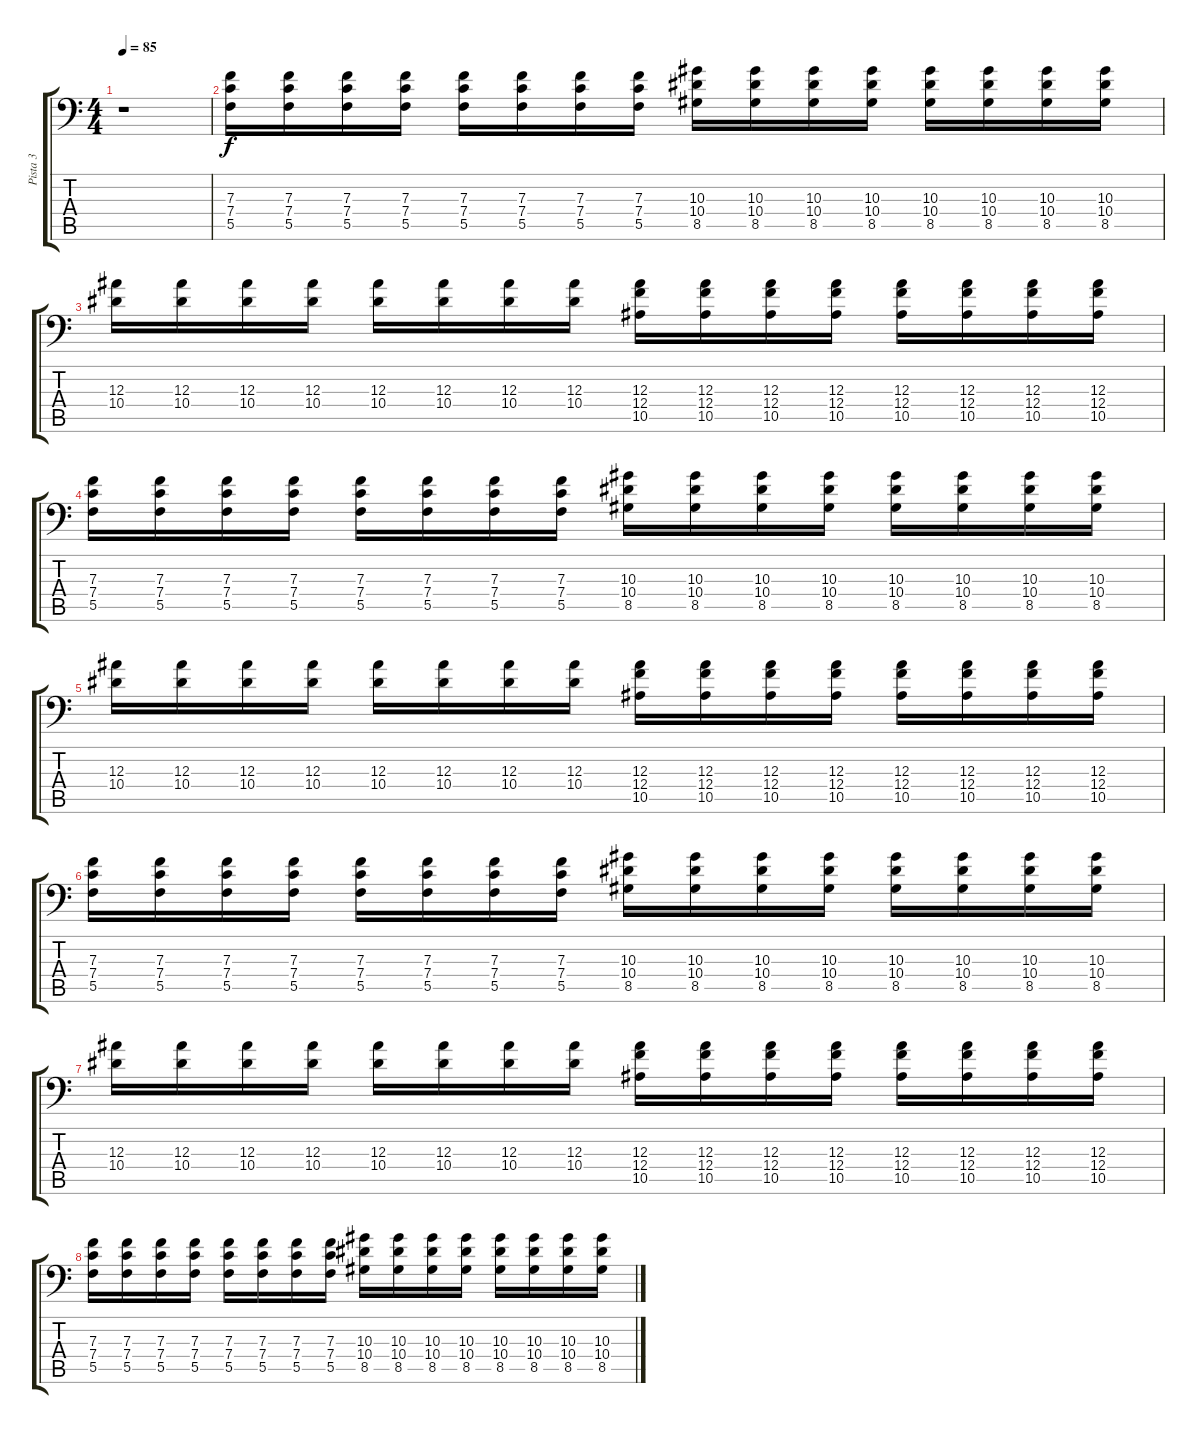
\track ("Pista 3" "Pista 3") {instrument distortionguitar}
\staff {score tabs}
\tuning (G3 D3 Bb2 F2 C2 F1) {hide}
\ts (4 4)
\tempo 85
\clef f4
\ks c
r.1{dy f} |
(7.3 7.4 5.5).16 (7.3 7.4 5.5).16 (7.3 7.4 5.5).16 (7.3 7.4 5.5).16 (7.3 7.4 5.5).16 (7.3 7.4 5.5).16 (7.3 7.4 5.5).16 (7.3 7.4 5.5).16 (10.3 10.4 8.5).16 (10.3 10.4 8.5).16 (10.3 10.4 8.5).16 (10.3 10.4 8.5).16 (10.3 10.4 8.5).16 (10.3 10.4 8.5).16 (10.3 10.4 8.5).16 (10.3 10.4 8.5).16 |
(12.3 10.4).16 (12.3 10.4).16 (12.3 10.4).16 (12.3 10.4).16 (12.3 10.4).16 (12.3 10.4).16 (12.3 10.4).16 (12.3 10.4).16 (12.3 12.4 10.5).16 (12.3 12.4 10.5).16 (12.3 12.4 10.5).16 (12.3 12.4 10.5).16 (12.3 12.4 10.5).16 (12.3 12.4 10.5).16 (12.3 12.4 10.5).16 (12.3 12.4 10.5).16 |
(7.3 7.4 5.5).16 (7.3 7.4 5.5).16 (7.3 7.4 5.5).16 (7.3 7.4 5.5).16 (7.3 7.4 5.5).16 (7.3 7.4 5.5).16 (7.3 7.4 5.5).16 (7.3 7.4 5.5).16 (10.3 10.4 8.5).16 (10.3 10.4 8.5).16 (10.3 10.4 8.5).16 (10.3 10.4 8.5).16 (10.3 10.4 8.5).16 (10.3 10.4 8.5).16 (10.3 10.4 8.5).16 (10.3 10.4 8.5).16 |
(12.3 10.4).16 (12.3 10.4).16 (12.3 10.4).16 (12.3 10.4).16 (12.3 10.4).16 (12.3 10.4).16 (12.3 10.4).16 (12.3 10.4).16 (12.3 12.4 10.5).16 (12.3 12.4 10.5).16 (12.3 12.4 10.5).16 (12.3 12.4 10.5).16 (12.3 12.4 10.5).16 (12.3 12.4 10.5).16 (12.3 12.4 10.5).16 (12.3 12.4 10.5).16 |
(7.3 7.4 5.5).16 (7.3 7.4 5.5).16 (7.3 7.4 5.5).16 (7.3 7.4 5.5).16 (7.3 7.4 5.5).16 (7.3 7.4 5.5).16 (7.3 7.4 5.5).16 (7.3 7.4 5.5).16 (10.3 10.4 8.5).16 (10.3 10.4 8.5).16 (10.3 10.4 8.5).16 (10.3 10.4 8.5).16 (10.3 10.4 8.5).16 (10.3 10.4 8.5).16 (10.3 10.4 8.5).16 (10.3 10.4 8.5).16 |
(12.3 10.4).16 (12.3 10.4).16 (12.3 10.4).16 (12.3 10.4).16 (12.3 10.4).16 (12.3 10.4).16 (12.3 10.4).16 (12.3 10.4).16 (12.3 12.4 10.5).16 (12.3 12.4 10.5).16 (12.3 12.4 10.5).16 (12.3 12.4 10.5).16 (12.3 12.4 10.5).16 (12.3 12.4 10.5).16 (12.3 12.4 10.5).16 (12.3 12.4 10.5).16 |
(7.3 7.4 5.5).16 (7.3 7.4 5.5).16 (7.3 7.4 5.5).16 (7.3 7.4 5.5).16 (7.3 7.4 5.5).16 (7.3 7.4 5.5).16 (7.3 7.4 5.5).16 (7.3 7.4 5.5).16 (10.3 10.4 8.5).16 (10.3 10.4 8.5).16 (10.3 10.4 8.5).16 (10.3 10.4 8.5).16 (10.3 10.4 8.5).16 (10.3 10.4 8.5).16 (10.3 10.4 8.5).16 (10.3 10.4 8.5).16
